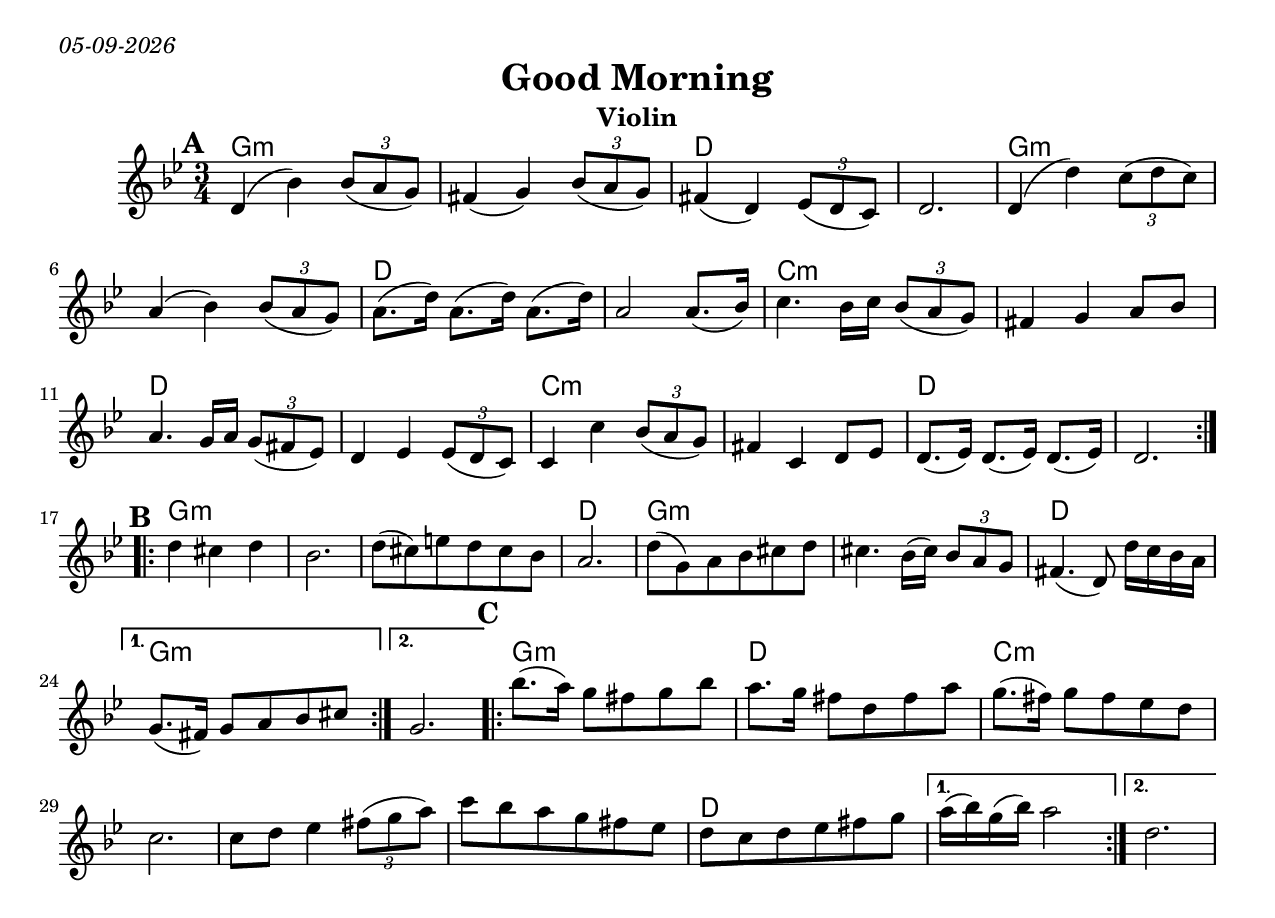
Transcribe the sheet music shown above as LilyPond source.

\version "2.18.0"
\include "english.ly"
\paper{
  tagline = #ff
  print-all-headers = ##t
  #(set-paper-size "letter")
}
date = #(strftime "%d-%m-%Y" (localtime (current-time)))

\markup{ \italic{ \date }  }

%\markup{ Got something to say? }

global = {
  \clef treble
  \key g \minor
  \time 3/4
  \set Score.markFormatter = #format-mark-box-alphabet
}

%#################################### Melody ########################
%melody =  \transpose c d \relative c' {  %transpose for clarinet
%\include "Good-Morning-Bulgar.ly"
melody = \relative c' {
  \global
  %\partial 16*3 a16 d f   %lead in notes

  \repeat volta 2{
   \mark \default
   d4(bf') \tuplet 3/2{bf8 (a g)}
   fs4 (g) \tuplet 3/2{bf8 (a g)}
   fs4 (d) \tuplet 3/2{ef8 (d c)}
   d2.

   d4 (d') \tuplet 3/2{c8 (d c)}
   a4 (bf) \tuplet 3/2{bf8 (a g)}
   a8.(d16) a8.(d16) a8.(d16)
   a2 a8.(bf16)

   c4. bf16 c \tuplet 3/2{bf8 (a g)}
   fs4 g a8 bf
   a4. g16 a \tuplet 3/2{g8 (fs ef)}
   d4 ef \tuplet 3/2{ef8 (d c)}

   c4 c' \tuplet 3/2{bf8 (a g)}
   fs4 c d8 ef
   d8.(ef16) d8.(ef16)d8.(ef16)
   d2.
  }
  \break
  \repeat volta 2{
   \mark \default
   d'4 cs d
   bf2.
   d8(cs) e d cs bf
   a2.

   d8(g,)a bf cs d
   cs4. bf16(cs) \tuplet 3/2{bf8 a g}|
   fs4.(d8) d'16 c bf a
  }
   \alternative {
     {g8.(fs16) g8 a bf cs |}
     {g2. }
   }

   \repeat volta 2{
   \mark \default
   bf'8.(a16) g8 fs g bf
   a8. g16 fs8 d fs a|
   g8.(fs16) g8 fs ef d
   c2.

   c8 d ef4 \tuplet 3/2{fs8 (g a)}
   c8 bf a g fs ef
   d8 c d ef fs g
  }
   \alternative {
     {a16(bf) g (bf)a2 }
     { d,2.}
   }


}


%################################# Lyrics #####################
%\addlyrics{ \set stanza = #"1. " }
%################################# Chords #######################
harmonies = \chordmode {
  g4*6:m
  d4*6
  g4*6:m
  d4*6
  c4*6:m
  d4*6
  c4*6:m
  d4*6
  %B
  g4*9:m
  d4*3
  g4*6:m
  d4*3
  g4*6:m
  %C
  g4*3:m
  d4*3
  c4*12:m
  d4*9
}

\score {
  <<
    \new ChordNames {
      \set chordChanges = ##f
      \harmonies
    }
    \new Staff   \melody


  >>
  \header{
    title= "Good Morning"
    subtitle=""
    composer= ""
    instrument = "Violin"
    arranger= ""
  }
  \midi{\tempo 4 = 120}
  \layout{indent = 1.0\cm}
}
%{
% more verses:
\markup{}
\markup {
  \fill-line {
    \hspace #0.1 % distance from left margin
    \column {
      \line { "1."
	\column {
	  ""
	}
      }
      \hspace #0.2 % vertical distance between verses
      \line { "2."
	\column {
	 ""
	}
      }
    }
    \hspace #0.1  % horiz. distance between columns
    \column {
      \line { "3."
	\column {
	  ""
	}
      }
      \hspace #0.2 % distance between verses
      \line { "4."
	\column {
	 ""
	}
      }
    }
    \hspace #0.1 % distance to right margin
  }
}

%}
